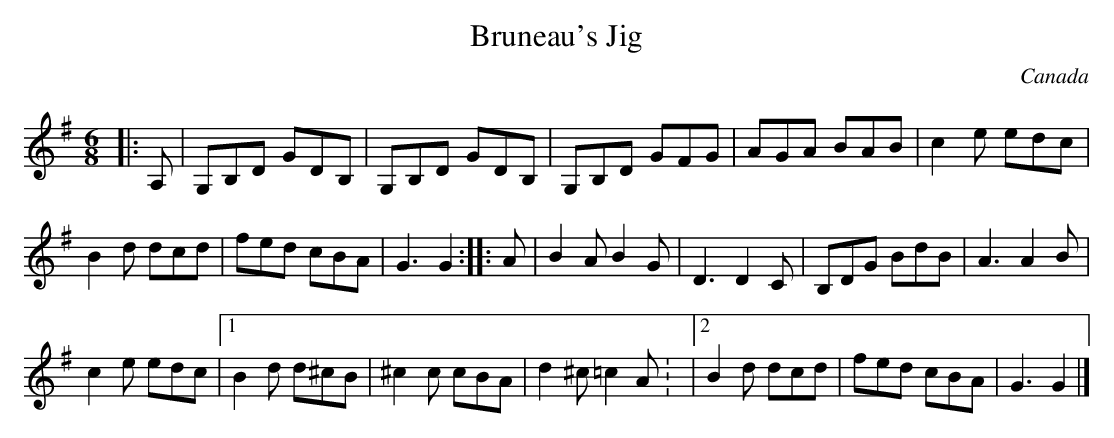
X:1
T:Bruneau's Jig
M:6/8
L:1/8
O:Canada
K:G
|:A,|G,B,D GDB,|G,B,D GDB,|G,B,D GFG|AGA BAB|c2e edc|!B2d dcd|fed
cBA|G3 G2:||:A|B2A B2G|D3 D2C|B,DG BdB|A3 A2B|!c2e edc|1 B2d
d^cB|^c2c cBA|d2^c=c2A: |2 B2d dcd|fed cBA|G3G2|]
